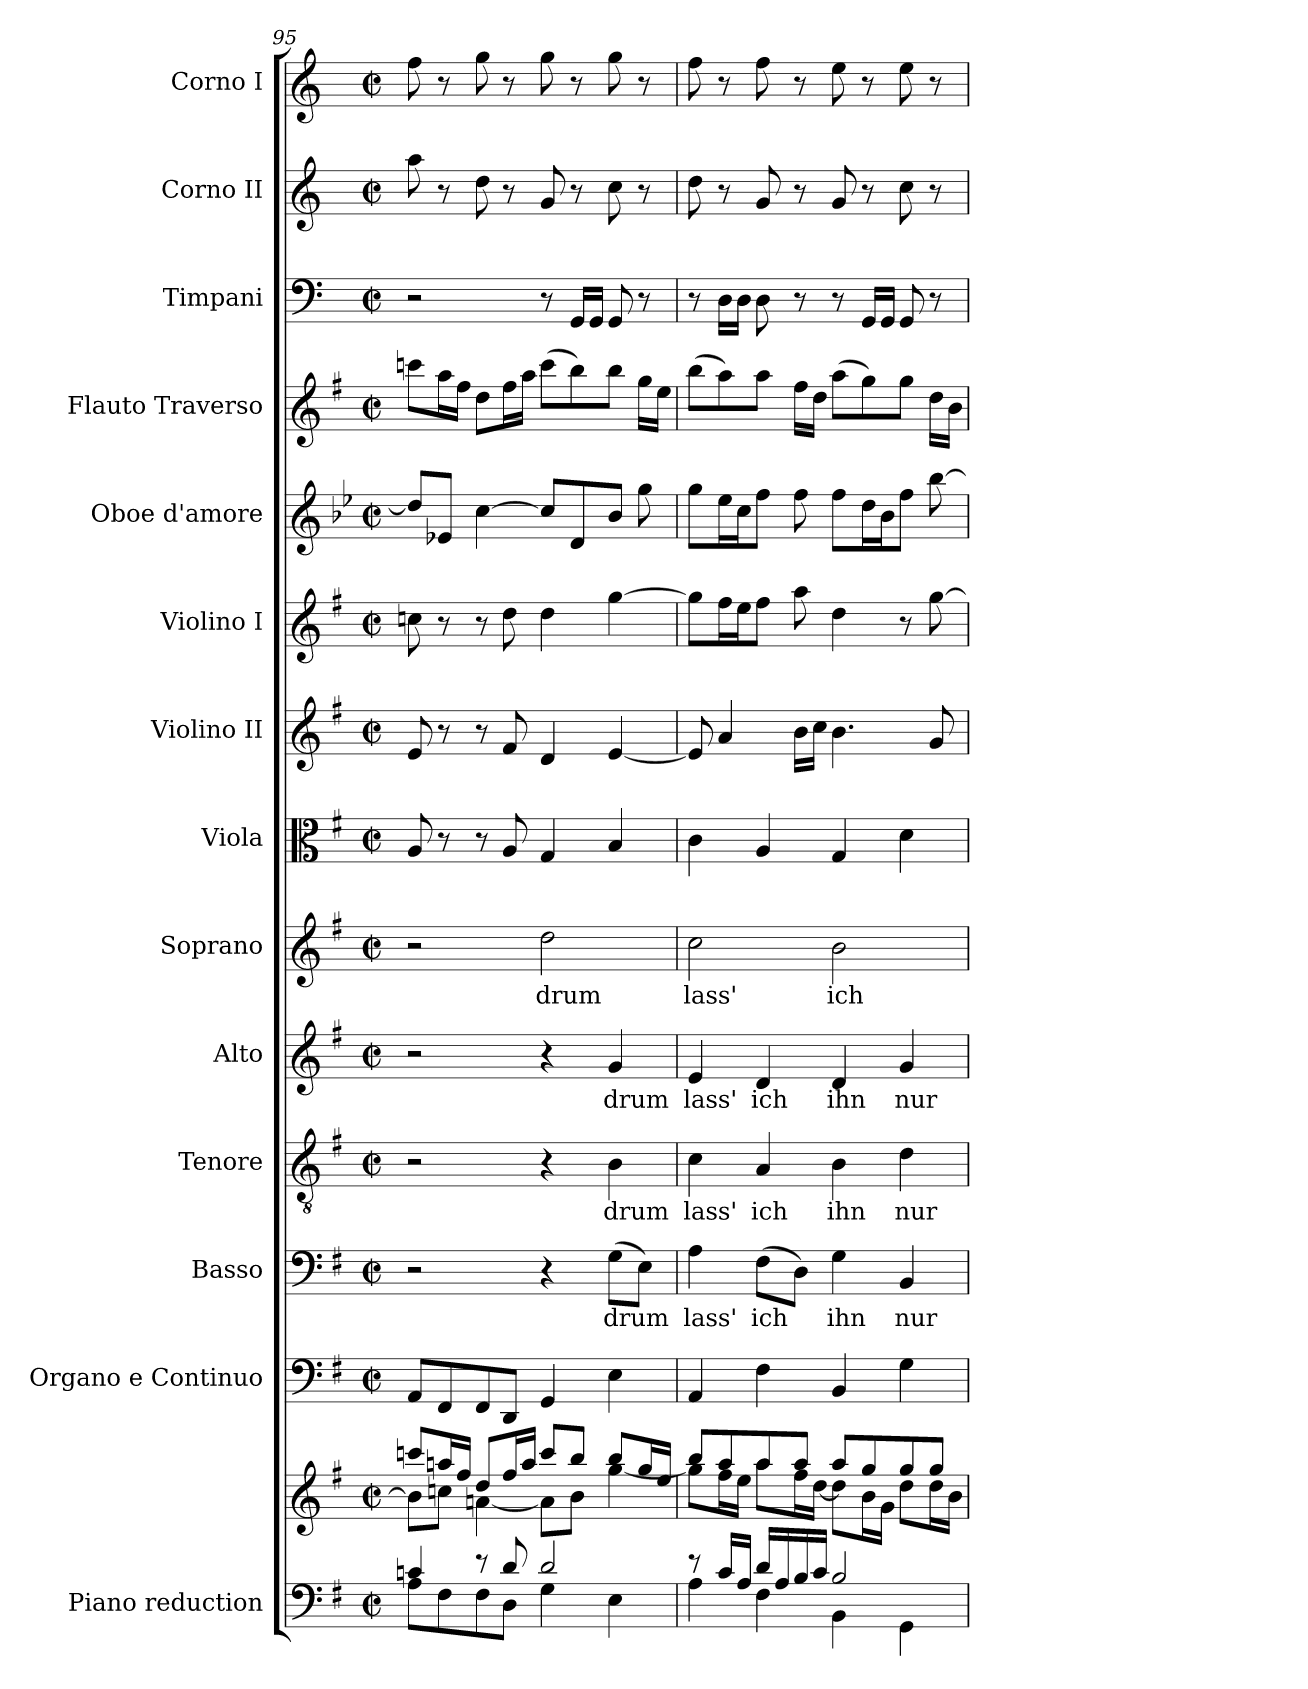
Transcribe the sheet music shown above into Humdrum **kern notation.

**kern	**kern	**kern	**kern	**text	**kern	**text	**kern	**text	**kern	**text	**kern	**kern	**kern	**kern	**kern	**kern	**kern	**kern
*part14	*part14	*part13	*part12	*part12	*part11	*part11	*part10	*part10	*part9	*part9	*part8	*part7	*part6	*part5	*part4	*part3	*part2	*part1
*staff15	*staff14	*staff13	*staff12	*staff12	*staff11	*staff11	*staff10	*staff10	*staff9	*staff9	*staff8	*staff7	*staff6	*staff5	*staff4	*staff3	*staff2	*staff1
*I"Piano reduction	*	*I"Organo e Continuo	*I"Basso	*	*I"Tenore	*	*I"Alto	*	*I"Soprano	*	*I"Viola	*I"Violino II	*I"Violino I	*I"Oboe d'amore	*I"Flauto Traverso	*I"Timpani	*I"Corno II	*I"Corno I
*I'Pno	*	*	*	*	*	*	*	*	*	*	*	*	*	*I'Ob	*I'Fl	*I'Timp	*	*
*clefF4	*clefG2	*clefF4	*clefF4	*	*clefGv2	*	*clefG2	*	*clefG2	*	*clefC3	*clefG2	*clefG2	*clefG2	*clefG2	*clefF4	*clefG2	*clefG2
*	*	*	*	*	*	*	*	*	*	*	*	*	*	*ITrd2c3	*	*	*ITrd3c5	*ITrd3c5
*k[f#]	*k[f#]	*k[f#]	*k[f#]	*	*k[f#]	*	*k[f#]	*	*k[f#]	*	*k[f#]	*k[f#]	*k[f#]	*k[f#]	*k[f#]	*k[]	*k[f#]	*k[f#]
*M2/2	*M2/2	*M2/2	*M2/2	*	*M2/2	*	*M2/2	*	*M2/2	*	*M2/2	*M2/2	*M2/2	*M2/2	*M2/2	*M2/2	*M2/2	*M2/2
*met(c|)	*met(c|)	*met(c|)	*met(c|)	*	*met(c|)	*	*met(c|)	*	*met(c|)	*	*met(c|)	*met(c|)	*met(c|)	*met(c|)	*met(c|)	*met(c|)	*met(c|)	*met(c|)
=95	=95	=95	=95	=95	=95	=95	=95	=95	=95	=95	=95	=95	=95	=95	=95	=95	=95	=95
*^	*^	*	*	*	*	*	*	*	*	*	*	*	*	*	*	*	*	*
4cn/	8A\L	8cccn/L	8b\L]	8AA/L	2r	.	2r	.	2r	.	2r	.	8A/	8e/	8ccn\	8b/L]	8cccn\L	2r	8ee\	8cc\
.	8F#\	16aan/L	8ccn\J	8FF#/	.	.	.	.	.	.	.	.	8r	8r	8r	8cn/J	16aa\L	.	8r	8r
.	.	16ff#/JJ	.	.	.	.	.	.	.	.	.	.	.	.	.	.	16ff#\JJ	.	.	.
8r	8F#\	8dd/L	[4an\	8FF#/	.	.	.	.	.	.	.	.	8r	8r	8r	[4a\	8dd\L	.	8a\	8dd\
8d/	8D\J	16ff#/L	.	8DD/J	.	.	.	.	.	.	.	.	8A/	8f#/	8dd\	.	16ff#\L	.	8r	8r
.	.	16aa/JJ	.	.	.	.	.	.	.	.	.	.	.	.	.	.	16aa\JJ	.	.	.
!	!	!	!	!	!	!	!	!	!	!	!	!LO:LY:b	!	!	!	!	!	!	!	!
2d/	4G\	8ccc/L	8a\L]	4GG/	4r	.	4r	.	4r	.	2dd\	drum	4G/	4d/	4dd\	8a/L]	(8ccc\L	8r	8d/	8dd\
.	.	8bb/J	8b\J	.	.	.	.	.	.	.	.	.	.	.	.	8B/	8bb\)	16GG/LL	8r	8r
.	.	.	.	.	.	.	.	.	.	.	.	.	.	.	.	.	.	16GG/JJ	.	.
!	!	!	!	!	!	!LO:LY:b	!	!LO:LY:b	!	!LO:LY:b	!	!	!	!	!	!	!	!	!	!
.	4E\	8bb/L	[4gg\	4E\	(8G\L	drum	4B\	drum	4g/	drum	.	.	4B/	[4e/	[4gg\	8g/J	8bb\J	8GG/	8g\	8dd\
.	.	16gg/L	.	.	8E\J)	.	.	.	.	.	.	.	.	.	.	8ee\	16gg\LL	8r	8r	8r
.	.	16ee/JJ	.	.	.	.	.	.	.	.	.	.	.	.	.	.	16ee\JJ	.	.	.
=96	=96	=96	=96	=96	=96	=96	=96	=96	=96	=96	=96	=96	=96	=96	=96	=96	=96	=96	=96	=96
!	!	!	!	!	!	!LO:LY:b	!	!LO:LY:b	!	!LO:LY:b	!	!LO:LY:b	!	!	!	!	!	!	!	!
8r	4A\	8bb/L	8gg\L]	4AA/	4A\	lass'	4c\	lass'	4e/	lass'	2cc\	lass'	4c\	8e/]	8gg\L]	8ee\L	(8bb\L	8r	8a\	8cc\
16c/LL	.	8aa/	16ff#\L	.	.	.	.	.	.	.	.	.	.	4a/	16ff#\L	16cc\L	8aa\)	16D\LL	8r	8r
16A/JJ	.	.	16ee\JJ	.	.	.	.	.	.	.	.	.	.	.	16ee\J	16a\J	.	16D\JJ	.	.
!	!	!	!	!	!	!LO:LY:b	!	!LO:LY:b	!	!LO:LY:b	!	!	!	!	!	!	!	!	!	!
16d/LL	4F#\	8aa/	8aa\L	4F#\	(8F#\L	ich	4A/	ich	4d/	ich	.	.	4A/	.	8ff#\J	8dd\J	8aa\J	8D\	8d/	8cc\
16A/	.	.	.	.	.	.	.	.	.	.	.	.	.	.	.	.	.	.	.	.
16B/	.	8aa/J	16ff#\L	.	8D\J)	.	.	.	.	.	.	.	.	16b\LL	8aa\	8dd\	16ff#\LL	8r	8r	8r
16c/JJ	.	.	[16dd\JJ	.	.	.	.	.	.	.	.	.	.	16cc\JJ	.	.	16dd\JJ	.	.	.
!	!	!	!	!	!	!LO:LY:b	!	!LO:LY:b	!	!LO:LY:b	!	!LO:LY:b	!	!	!	!	!	!	!	!
2B/	4BB\	8aa/L	8dd\L]	4BB/	4G\	ihn	4B\	ihn	4d/	ihn	2b\	ich	4G/	4.b\	4dd\	8dd\L	(8aa\L	8r	8d/	8b\
.	.	8gg/	16b\L	.	.	.	.	.	.	.	.	.	.	.	.	16b\L	8gg\)	16GG/LL	8r	8r
.	.	.	16g\JJ	.	.	.	.	.	.	.	.	.	.	.	.	16g\J	.	16GG/JJ	.	.
!	!	!	!	!	!	!LO:LY:b	!	!LO:LY:b	!	!LO:LY:b	!	!	!	!	!	!	!	!	!	!
.	4GG\	8gg/	8dd\L	4G\	4BB/	nur	4d\	nur	4g/	nur	.	.	4d\	.	8r	8dd\J	8gg\J	8GG/	8g\	8b\
.	.	8gg/J	16dd\L	.	.	.	.	.	.	.	.	.	.	8g/	[8gg\	[8gg\	16dd\LL	8r	8r	8r
.	.	.	16b\JJ	.	.	.	.	.	.	.	.	.	.	.	.	.	16b\JJ	.	.	.
*v	*v	*	*	*	*	*	*	*	*	*	*	*	*	*	*	*	*	*	*	*
*	*v	*v	*	*	*	*	*	*	*	*	*	*	*	*	*	*	*	*	*
=	=	=	=	=	=	=	=	=	=	=	=	=	=	=	=	=	=	=
*-	*-	*-	*-	*-	*-	*-	*-	*-	*-	*-	*-	*-	*-	*-	*-	*-	*-	*-
